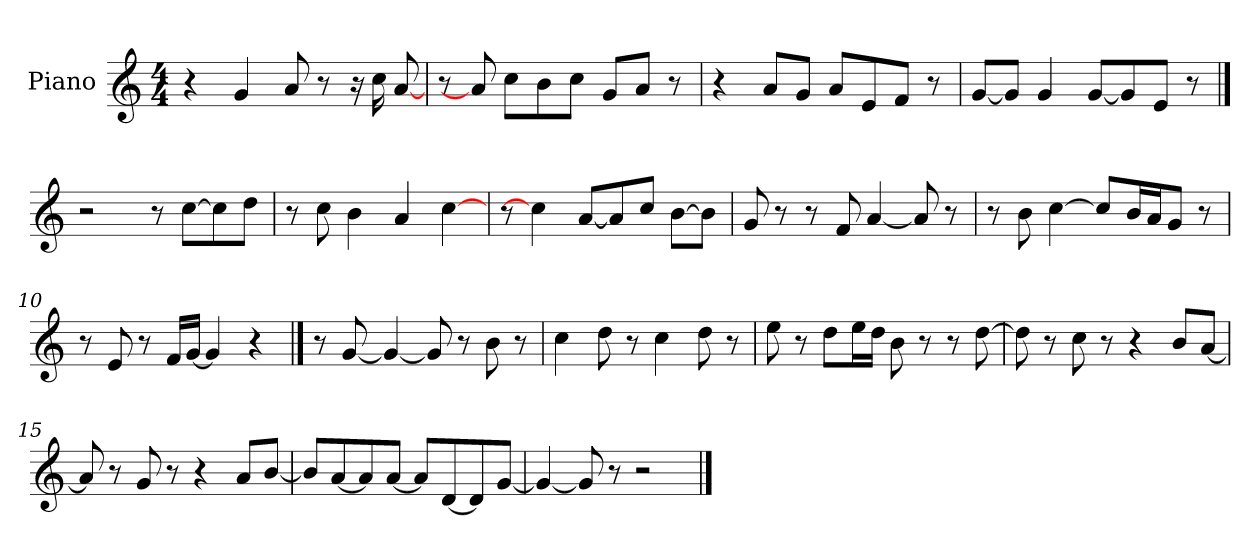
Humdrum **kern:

**kern
*part1
*staff1
*I"Piano
*I'Pno
*clefG2
*k[]
*C:
*M4/4
=1
4r
4g/
8a/
8r
16r
16cc\
[8a/
=2
8r
8a/]
8cc\L
8b\
8cc\J
8g/L
8a/J
8r
=3
4r
8a/L
8g/J
8a/L
8e/
8f/J
8r
=4
[8g/L
8g/J]
4g/
[8g/L
8g/]
8e/J
8r
!!LO:LB:g=z
==5
2r
8r
[8cc\L
8cc\]
8dd\J
=6
8r
8cc\
4b\
4a/
[4cc\
=7
8r
4cc\]
[8a/L
8a/]
8cc\J
[8b\L
8b\J]
=8
8g/
8r
8r
8f/
[4a/
8a/]
8r
!!LO:LB:g=z
=9
8r
8b\
[4cc\
8cc\L]
16b\
16a/
8g/J
8r
=10
8r
8e/
8r
16f/L
[16g/J
4g/]
4r
==11
8r
[8g/
4g/_
8g/]
8r
8b\
8r
=12
4cc\
8dd\
8r
4cc\
8dd\
8r
!!LO:LB:g=z
=13
8ee\
8r
8dd\L
16ee\
16dd\J
8b\
8r
8r
[8dd\
=14
8dd\]
8r
8cc\
8r
4r
8b\L
[8a/J
=15
8a/]
8r
8g/
8r
4r
8a/L
[8b\J
=16
8b\L]
[8a/
8a/]
[8a/J
8a/L]
[8d/
8d/]
[8g/J
=17
4g/_
8g/]
8r
2r
==
*-
